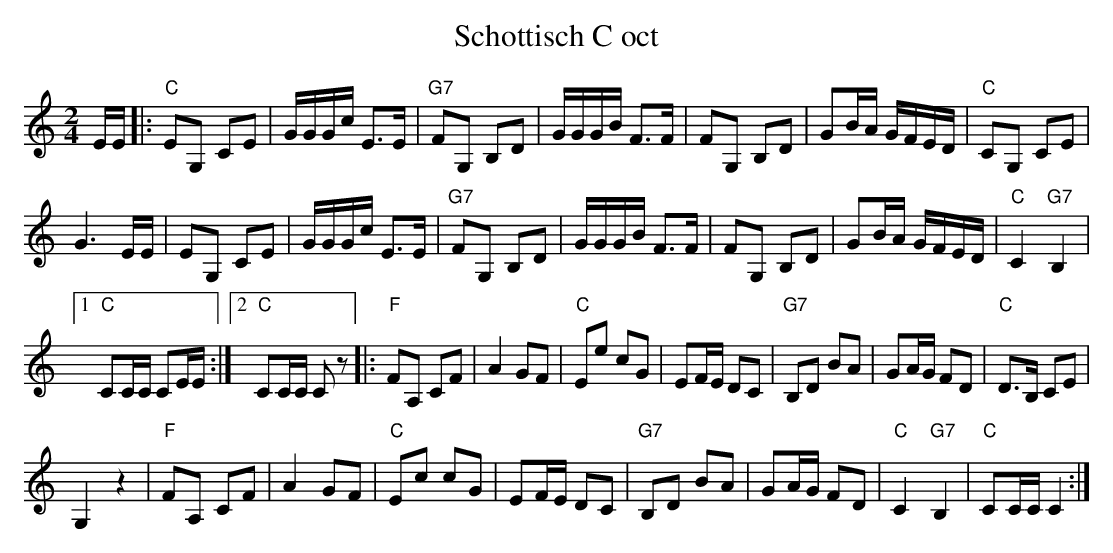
X:1
T:Schottisch C oct
M:2/4
L:1/16
K:Cmaj
EE |: "C"E2G,2 C2E2 | GGGc E3E | "G7"F2G,2 B,2D2 | GGGB F3F | F2G,2 B,2D2 | G2BA GFED | "C"C2G,2 C2E2 |
G6EE | E2G,2 C2E2 | GGGc E3E | "G7"F2G,2 B,2D2 | GGGB F3F | F2G,2 B,2D2 | G2BA GFED | "C"C4 "G7"B,4 |1
"C"C2CC C2EE :|2 "C"C2CC C2z2 |: [L:1/8] "F"FA, CF | A2 GF | "C"Ee cG | EF/2E/2 DC | "G7"B,D BA | GA/2G/2 FD | "C"D>B, CE |
G,2z2 | "F"FA, CF | A2 GF | "C"Ec cG | EF/2E/2 DC | "G7"B,D BA | GA/2G/2 FD | "C"C2 "G7"B,2 | "C"CC/2C/2 C2 :|
